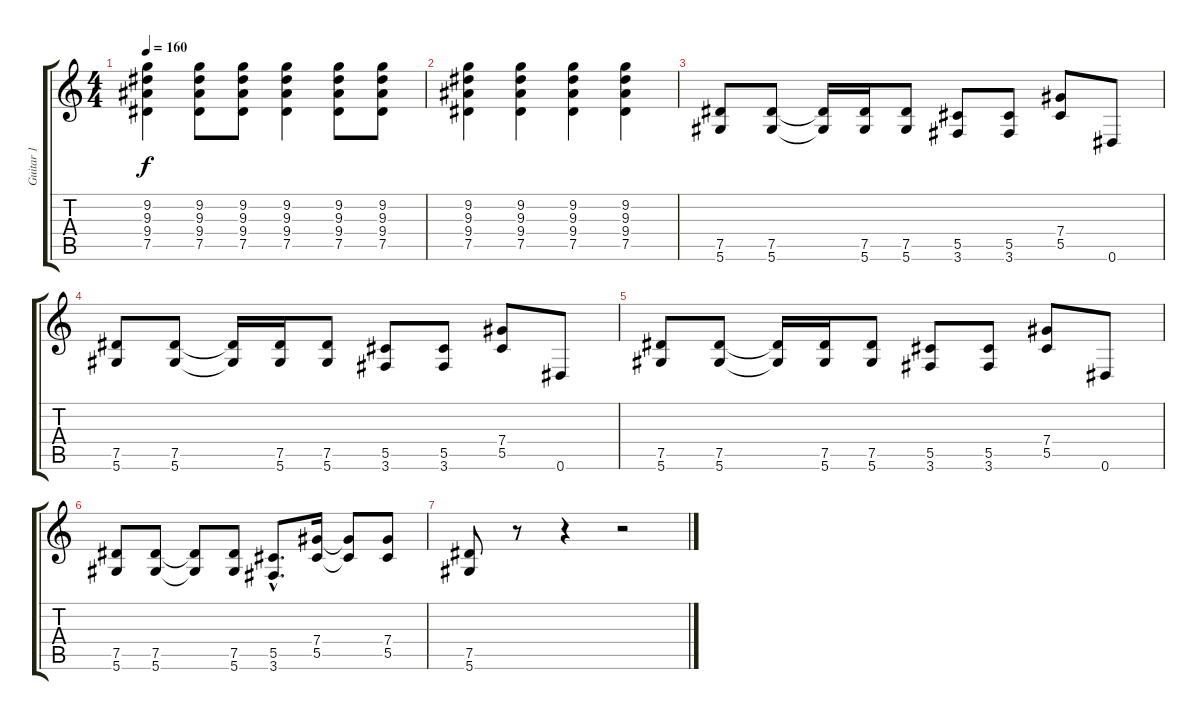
\track ("Guitar 1" "Guitar 1") {instrument distortionguitar}
\staff {score tabs}
\tuning (Eb4 Bb3 Gb3 Db3 Ab2 Eb2) {hide}
\ts (4 4)
\tempo 160
\clef g2
\ks c
(9.2 9.3 9.4 7.5).4{dy f} (9.2 9.3 9.4 7.5).8 (9.2 9.3 9.4 7.5).8 (9.2 9.3 9.4 7.5).4 (9.2 9.3 9.4 7.5).8 (9.2 9.3 9.4 7.5).8 |
(9.2 9.3 9.4 7.5).4 (9.2 9.3 9.4 7.5).4 (9.2 9.3 9.4 7.5).4 (9.2 9.3 9.4 7.5).4 |
(7.5 5.6).8 (7.5 5.6).8 (7.5{t} 5.6{t}).16 (7.5 5.6).16 (7.5 5.6).8 (5.5 3.6).8 (5.5 3.6).8 (7.4 5.5).8 0.6.8 |
(7.5 5.6).8 (7.5 5.6).8 (7.5{t} 5.6{t}).16 (7.5 5.6).16 (7.5 5.6).8 (5.5 3.6).8 (5.5 3.6).8 (7.4 5.5).8 0.6.8 |
(7.5 5.6).8 (7.5 5.6).8 (7.5{t} 5.6{t}).16 (7.5 5.6).16 (7.5 5.6).8 (5.5 3.6).8 (5.5 3.6).8 (7.4 5.5).8 0.6.8 |
(7.5 5.6).8 (7.5 5.6).8 (7.5{t} 5.6{t}).8 (7.5 5.6).8 (5.5{hac} 3.6{hac}).8{d} (7.4 5.5).16 (7.4{t} 5.5{t}).8 (7.4 5.5).8 |
(7.5 5.6).8 r.8 r.4 r.2
